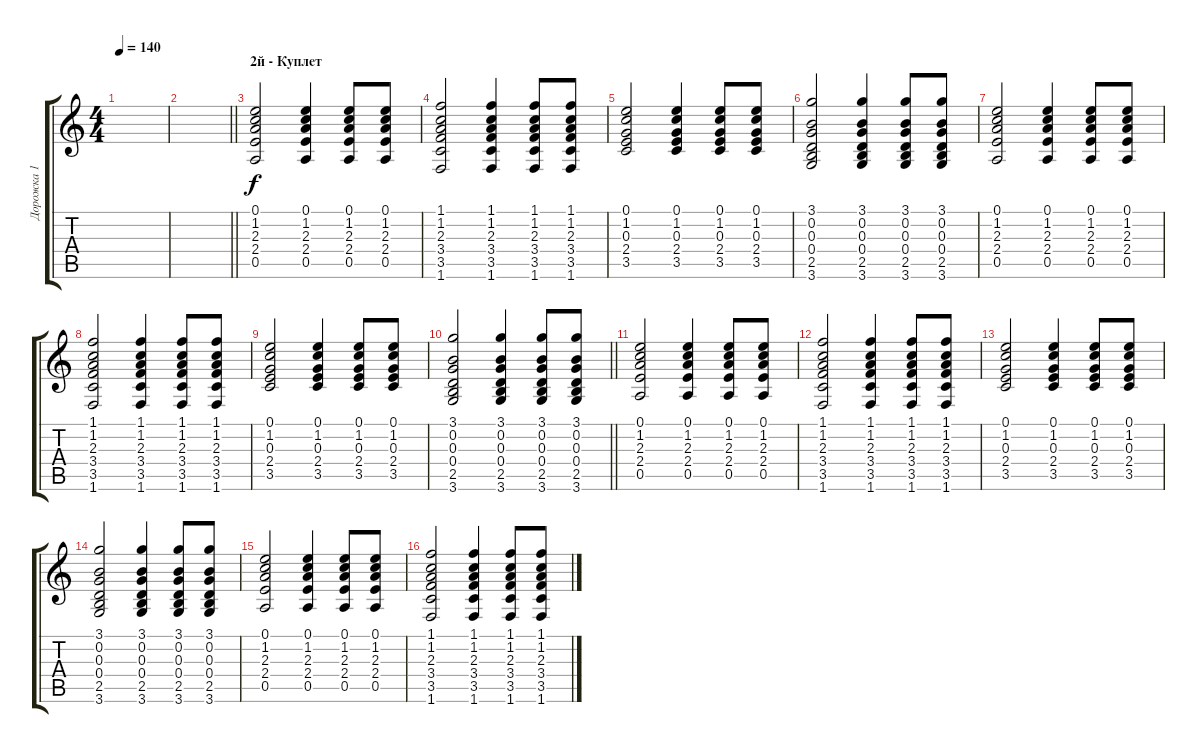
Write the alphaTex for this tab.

\track ("Дорожка 1" "Дорожка 1") {instrument acousticguitarsteel}
\staff {score tabs}
\tuning (E4 B3 G3 D3 A2 E2) {hide}
\ts (4 4)
\tempo 140
\clef g2
\ks c
|
\barLineRight lightlight
|
\section ("" "2й - Куплет")
(0.1 1.2 2.3 2.4 0.5).2 (0.1 1.2 2.3 2.4 0.5).4 (0.1 1.2 2.3 2.4 0.5).8 (0.1 1.2 2.3 2.4 0.5).8 |
(1.1 1.2 2.3 3.4 3.5 1.6).2 (1.1 1.2 2.3 3.4 3.5 1.6).4 (1.1 1.2 2.3 3.4 3.5 1.6).8 (1.1 1.2 2.3 3.4 3.5 1.6).8 |
(0.1 1.2 0.3 2.4 3.5).2 (0.1 1.2 0.3 2.4 3.5).4 (0.1 1.2 0.3 2.4 3.5).8 (0.1 1.2 0.3 2.4 3.5).8 |
(3.1 0.2 0.3 0.4 2.5 3.6).2 (3.1 0.2 0.3 0.4 2.5 3.6).4 (3.1 0.2 0.3 0.4 2.5 3.6).8 (3.1 0.2 0.3 0.4 2.5 3.6).8 |
(0.1 1.2 2.3 2.4 0.5).2 (0.1 1.2 2.3 2.4 0.5).4 (0.1 1.2 2.3 2.4 0.5).8 (0.1 1.2 2.3 2.4 0.5).8 |
(1.1 1.2 2.3 3.4 3.5 1.6).2 (1.1 1.2 2.3 3.4 3.5 1.6).4 (1.1 1.2 2.3 3.4 3.5 1.6).8 (1.1 1.2 2.3 3.4 3.5 1.6).8 |
(0.1 1.2 0.3 2.4 3.5).2 (0.1 1.2 0.3 2.4 3.5).4 (0.1 1.2 0.3 2.4 3.5).8 (0.1 1.2 0.3 2.4 3.5).8 |
\barLineRight lightlight
(3.1 0.2 0.3 0.4 2.5 3.6).2 (3.1 0.2 0.3 0.4 2.5 3.6).4 (3.1 0.2 0.3 0.4 2.5 3.6).8 (3.1 0.2 0.3 0.4 2.5 3.6).8 |
(0.1 1.2 2.3 2.4 0.5).2 (0.1 1.2 2.3 2.4 0.5).4 (0.1 1.2 2.3 2.4 0.5).8 (0.1 1.2 2.3 2.4 0.5).8 |
(1.1 1.2 2.3 3.4 3.5 1.6).2 (1.1 1.2 2.3 3.4 3.5 1.6).4 (1.1 1.2 2.3 3.4 3.5 1.6).8 (1.1 1.2 2.3 3.4 3.5 1.6).8 |
(0.1 1.2 0.3 2.4 3.5).2 (0.1 1.2 0.3 2.4 3.5).4 (0.1 1.2 0.3 2.4 3.5).8 (0.1 1.2 0.3 2.4 3.5).8 |
(3.1 0.2 0.3 0.4 2.5 3.6).2 (3.1 0.2 0.3 0.4 2.5 3.6).4 (3.1 0.2 0.3 0.4 2.5 3.6).8 (3.1 0.2 0.3 0.4 2.5 3.6).8 |
(0.1 1.2 2.3 2.4 0.5).2 (0.1 1.2 2.3 2.4 0.5).4 (0.1 1.2 2.3 2.4 0.5).8 (0.1 1.2 2.3 2.4 0.5).8 |
(1.1 1.2 2.3 3.4 3.5 1.6).2 (1.1 1.2 2.3 3.4 3.5 1.6).4 (1.1 1.2 2.3 3.4 3.5 1.6).8 (1.1 1.2 2.3 3.4 3.5 1.6).8
